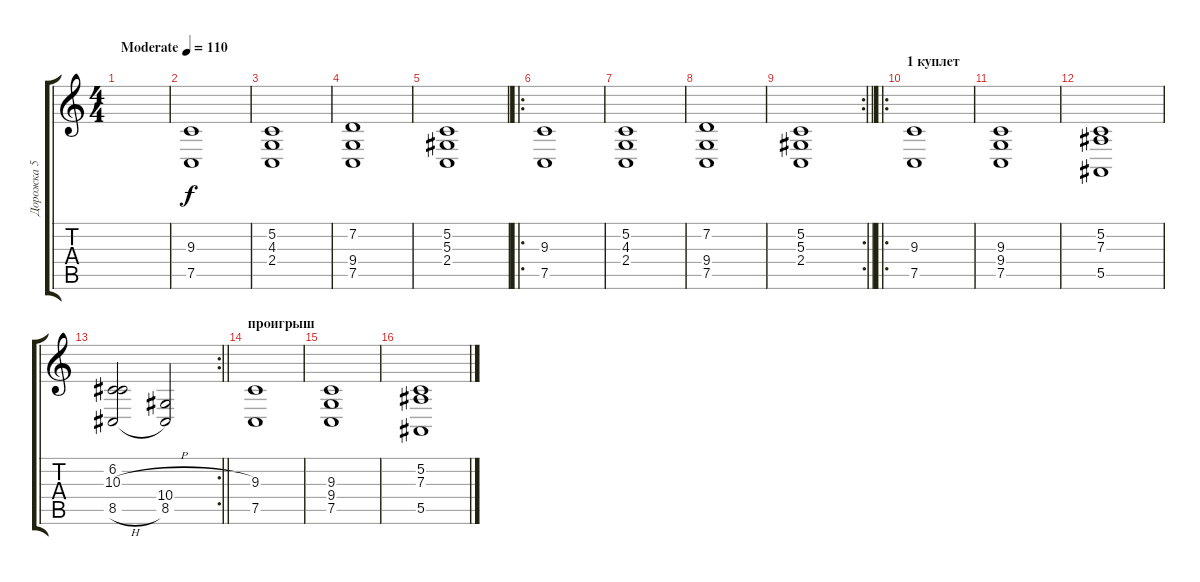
\track ("Дорожка 5" "Дорожка 5") {instrument tremolostrings}
\staff {score tabs}
\tuning (C4 G3 Eb3 Bb2 F2 C2) {hide}
\ts (4 4)
\tempo (110 "Moderate")
\clef g2
\ks c
|
(9.3 7.5).1 |
(5.2 4.3 2.4).1 |
(7.2 9.4 7.5).1 |
(5.2 5.3 2.4).1 |
\ro
(9.3 7.5).1 |
(5.2 4.3 2.4).1 |
(7.2 9.4 7.5).1 |
\rc 2
\barLineRight lightlight
(5.2 5.3 2.4).1 |
\ro
\section ("" "1 куплет")
(9.3 7.5).1 |
(9.3 9.4 7.5).1 |
(5.2 7.3 5.5).1 |
\rc 2
\barLineRight lightlight
(6.2 10.3{h} 8.5{h}).2 (10.4 8.5).2 |
\section ("" "проигрыш")
(9.3 7.5).1 |
(9.3 9.4 7.5).1 |
(5.2 7.3 5.5).1
